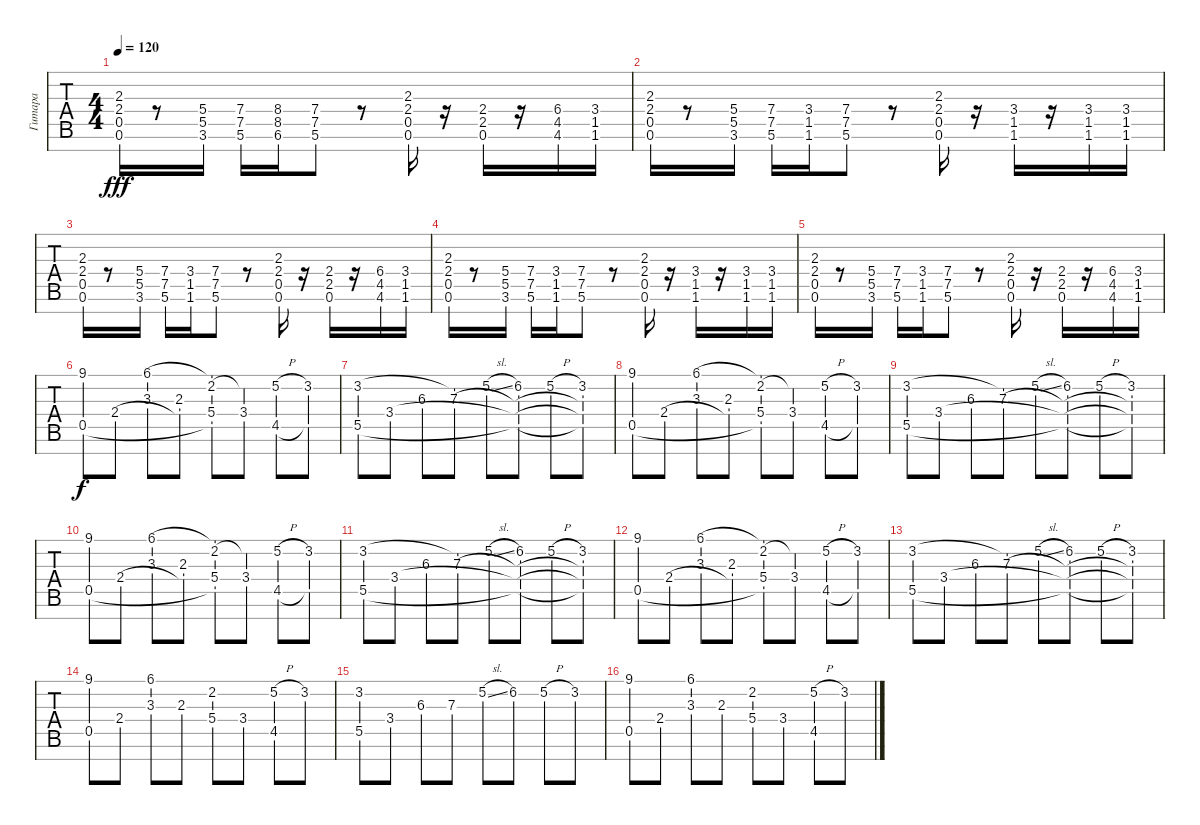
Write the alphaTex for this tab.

\track ("Гитара" "Гитара") {instrument distortionguitar}
\staff {tabs}
\tuning (E4 B3 G3 D3 A2 E2 B1) {hide}
\ts (4 4)
\tempo 120
\clef g2
\ks c
(2.3{hac} 2.4{hac} 0.5{hac} 0.6{hac}).16{dy fff} r.8 (5.4{hac} 5.5{hac} 3.6{hac}).16 (7.4{hac} 7.5{hac} 5.6{hac}).16 (8.4{hac} 8.5{hac} 6.6{hac}).16 (7.4{hac} 7.5{hac} 5.6{hac}).8 r.8 (2.3{hac} 2.4{hac} 0.5{hac} 0.6{hac}).16 r.16 (2.4{hac} 2.5{hac} 0.6{hac}).16 r.16 (6.4{hac} 4.5{hac} 4.6{hac}).16 (3.4{hac} 1.5{hac} 1.6{hac}).16 |
(2.3{hac} 2.4{hac} 0.5{hac} 0.6{hac}).16{volume 13} r.8 (5.4{hac} 5.5{hac} 3.6{hac}).16 (7.4{hac} 7.5{hac} 5.6{hac}).16 (3.4{hac} 1.5{hac} 1.6{hac}).16 (7.4{hac} 7.5{hac} 5.6{hac}).8 r.8 (2.3{hac} 2.4{hac} 0.5{hac} 0.6{hac}).16 r.16 (3.4{hac} 1.5{hac} 1.6{hac}).16 r.16 (3.4{hac} 1.5{hac} 1.6{hac}).16 (3.4{hac} 1.5{hac} 1.6{hac}).16 |
(2.3{hac} 2.4{hac} 0.5{hac} 0.6{hac}).16 r.8 (5.4{hac} 5.5{hac} 3.6{hac}).16 (7.4{hac} 7.5{hac} 5.6{hac}).16 (3.4{hac} 1.5{hac} 1.6{hac}).16 (7.4{hac} 7.5{hac} 5.6{hac}).8 r.8 (2.3{hac} 2.4{hac} 0.5{hac} 0.6{hac}).16 r.16 (2.4{hac} 2.5{hac} 0.6{hac}).16 r.16 (6.4{hac} 4.5{hac} 4.6{hac}).16 (3.4{hac} 1.5{hac} 1.6{hac}).16 |
(2.3{hac} 2.4{hac} 0.5{hac} 0.6{hac}).16 r.8 (5.4{hac} 5.5{hac} 3.6{hac}).16 (7.4{hac} 7.5{hac} 5.6{hac}).16 (3.4{hac} 1.5{hac} 1.6{hac}).16 (7.4{hac} 7.5{hac} 5.6{hac}).8 r.8 (2.3{hac} 2.4{hac} 0.5{hac} 0.6{hac}).16 r.16 (3.4{hac} 1.5{hac} 1.6{hac}).16 r.16 (3.4{hac} 1.5{hac} 1.6{hac}).16 (3.4{hac} 1.5{hac} 1.6{hac}).16 |
(2.3{hac} 2.4{hac} 0.5{hac} 0.6{hac}).16 r.8 (5.4{hac} 5.5{hac} 3.6{hac}).16 (7.4{hac} 7.5{hac} 5.6{hac}).16 (3.4{hac} 1.5{hac} 1.6{hac}).16 (7.4{hac} 7.5{hac} 5.6{hac}).8 r.8 (2.3{hac} 2.4{hac} 0.5{hac} 0.6{hac}).16 r.16 (2.4{hac} 2.5{hac} 0.6{hac}).16 r.16 (6.4{hac} 4.5{hac} 4.6{hac}).16 (3.4{hac} 1.5{hac} 1.6{hac}).16 |
(9.1 0.5).8{dy f instrument acousticguitarsteel} 2.4.8 (6.1 3.3).8 (2.3 2.4{t}).8 (6.1{t} 2.2 5.4 0.5{t}).8 (2.2{t} 3.4).8 (5.2{h} 4.5).8 (3.2 4.5{t}).8 |
(3.2 5.5).8 3.4.8 6.3.8 (3.2{t} 7.3).8 5.2{sl}.8 (6.2 7.3{t} 3.4{t} 5.5{t}).8 5.2{h}.8 (3.2 7.3{t} 3.4{t} 5.5{t}).8 |
(9.1 0.5).8{instrument acousticguitarsteel} 2.4.8 (6.1 3.3).8 (2.3 2.4{t}).8 (6.1{t} 2.2 5.4 0.5{t}).8 (2.2{t} 3.4).8 (5.2{h} 4.5).8 (3.2 4.5{t}).8 |
(3.2 5.5).8 3.4.8 6.3.8 (3.2{t} 7.3).8 5.2{sl}.8 (6.2 7.3{t} 3.4{t} 5.5{t}).8 5.2{h}.8 (3.2 7.3{t} 3.4{t} 5.5{t}).8 |
(9.1 0.5).8{instrument acousticguitarsteel} 2.4.8 (6.1 3.3).8 (2.3 2.4{t}).8 (6.1{t} 2.2 5.4 0.5{t}).8 (2.2{t} 3.4).8 (5.2{h} 4.5).8 (3.2 4.5{t}).8 |
(3.2 5.5).8 3.4.8 6.3.8 (3.2{t} 7.3).8 5.2{sl}.8 (6.2 7.3{t} 3.4{t} 5.5{t}).8 5.2{h}.8 (3.2 7.3{t} 3.4{t} 5.5{t}).8 |
(9.1 0.5).8{instrument acousticguitarsteel} 2.4.8 (6.1 3.3).8 (2.3 2.4{t}).8 (6.1{t} 2.2 5.4 0.5{t}).8 (2.2{t} 3.4).8 (5.2{h} 4.5).8 (3.2 4.5{t}).8 |
(3.2 5.5).8 3.4.8 6.3.8 (3.2{t} 7.3).8 5.2{sl}.8 (6.2 7.3{t} 3.4{t} 5.5{t}).8 5.2{h}.8 (3.2 7.3{t} 3.4{t} 5.5{t}).8 |
(9.1 0.5).8{instrument distortionguitar} 2.4.8 (6.1 3.3).8 2.3.8 (2.2 5.4).8 3.4.8 (5.2{h} 4.5).8 3.2.8 |
(3.2 5.5).8 3.4.8 6.3.8 7.3.8 5.2{sl}.8 6.2.8 5.2{h}.8 3.2.8 |
(9.1 0.5).8 2.4.8 (6.1 3.3).8 2.3.8 (2.2 5.4).8 3.4.8 (5.2{h} 4.5).8 3.2.8
